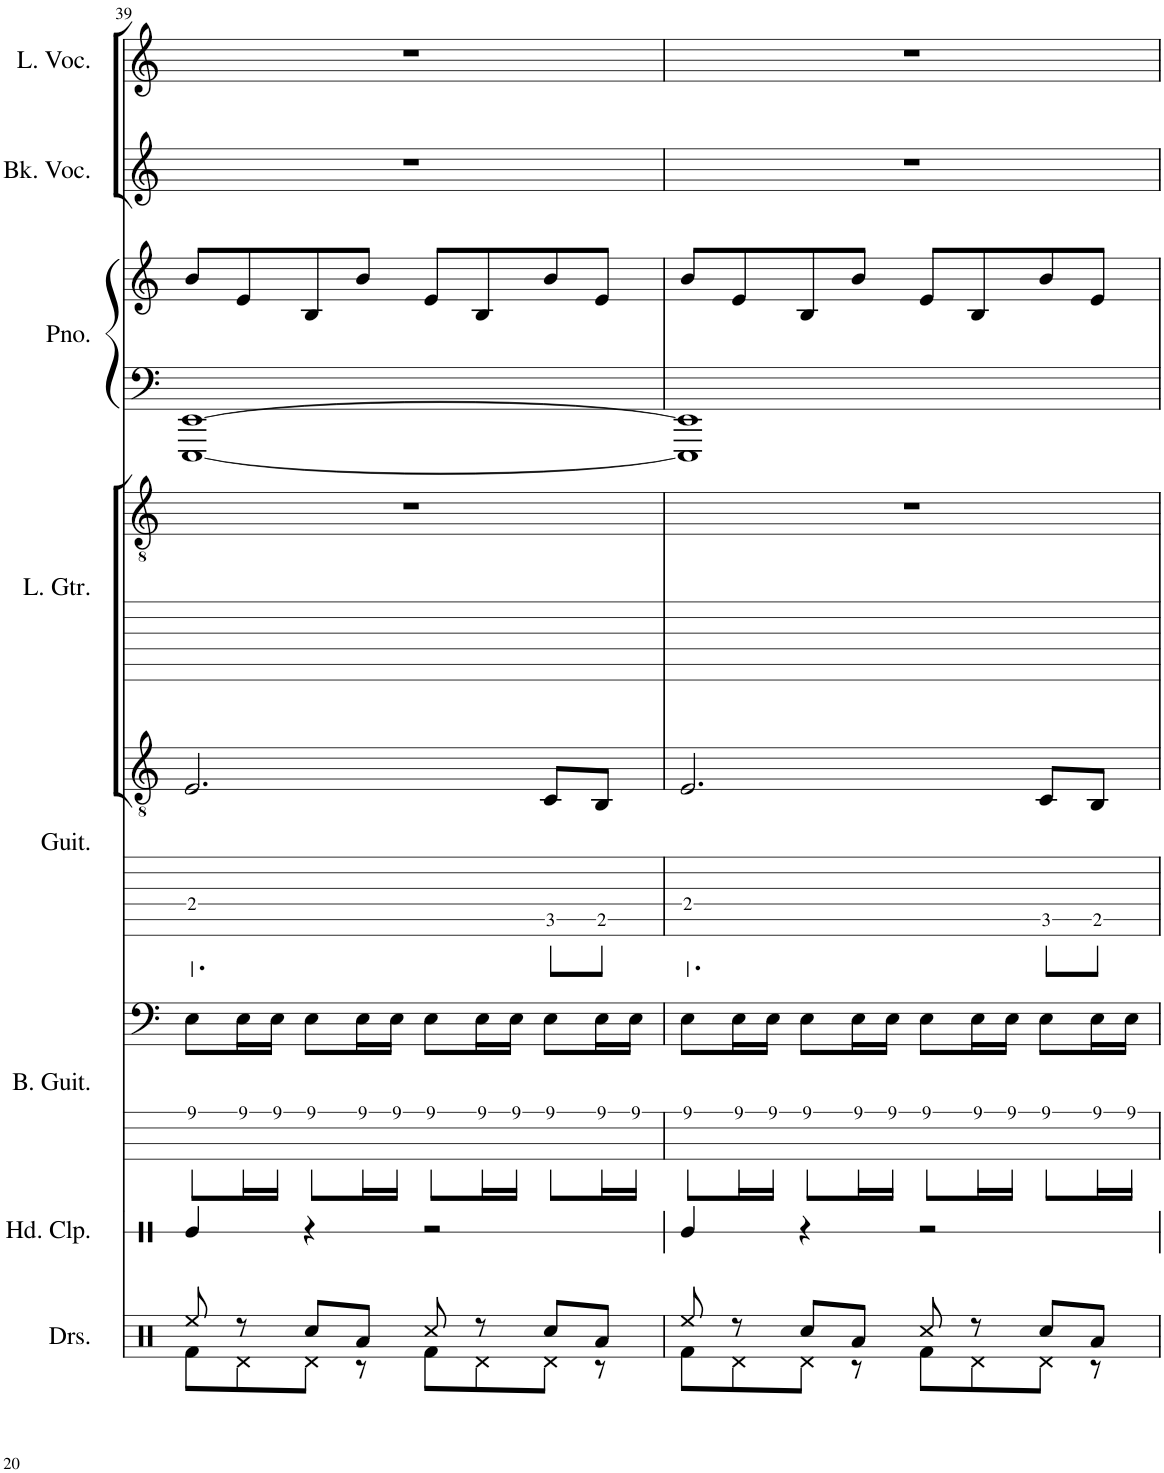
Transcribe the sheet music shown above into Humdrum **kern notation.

**kern	**kern	**kern	**kern	**kern	**kern	**kern	**kern	**kern	**kern	**kern	**kern
*part12	*part11	*part10	*part9	*part8	*part7	*part6	*part5	*part4	*part3	*part2	*part1
*staff12	*staff11	*staff10	*staff9	*staff8	*staff7	*staff6	*staff5	*staff4	*staff3	*staff2	*staff1
*I"Drumset	*I"Hand Clap	*I"Bass Guitar	*I"Bass Guitar	*I"Classical Guitar	*I"Classical Guitar	*I"Lead Guitar	*I"Lead Guitar	*I"Piano	*I"Piano	*I"Backing Vocals	*I"Lead Vocals
*I'Drs.	*I'Hd. Clp.	*I'B. Guit.	*I'B. Guit.	*I'Guit.	*I'Guit.	*I'L. Gtr.	*I'L. Gtr.	*I'Pno.	*I'Pno.	*I'Bk. Voc.	*I'L. Voc.
!!LO:PB:g=z
*clefX	*clefX	*	*clefF4	*	*clefGv2	*	*clefGv2	*clefF4	*clefG2	*clefG2	*clefG2
*	*	*Trd7c12	*Trd7c12	*	*	*	*	*	*	*	*
*k[]	*k[]	*k[]	*k[]	*k[]	*k[]	*k[]	*k[]	*k[]	*k[]	*k[]	*k[]
*M4/4	*M4/4	*M4/4	*M4/4	*M4/4	*M4/4	*M4/4	*M4/4	*M4/4	*M4/4	*M4/4	*M4/4
=39	=39	=39	=39	=39	=39	=39	=39	=39	=39	=39	=39
*^	*	*	*	*	*	*	*	*	*	*	*
8Ree/	8Rf\L	4Re/	8E\L	8E\L	2.E\	2.E/	1r	1r	[1EEE [1EE	8b/L	1r	1r
8r	8Rd\	.	16E\L	16E\L	.	.	.	.	.	8e/	.	.
.	.	.	16E\JJ	16E\JJ	.	.	.	.	.	.	.	.
8Rcc/L	8Rd\J	4r	8E\L	8E\L	.	.	.	.	.	8B/	.	.
8Ra/J	8r	.	16E\L	16E\L	.	.	.	.	.	8b/J	.	.
.	.	.	16E\JJ	16E\JJ	.	.	.	.	.	.	.	.
8Rcc/	8Rf\L	2r	8E\L	8E\L	.	.	.	.	.	8e/L	.	.
8r	8Rd\	.	16E\L	16E\L	.	.	.	.	.	8B/	.	.
.	.	.	16E\JJ	16E\JJ	.	.	.	.	.	.	.	.
8Rcc/L	8Rd\J	.	8E\L	8E\L	8C\L	8C/L	.	.	.	8b/	.	.
8Ra/J	8r	.	16E\L	16E\L	8BB\J	8BB/J	.	.	.	8e/J	.	.
.	.	.	16E\JJ	16E\JJ	.	.	.	.	.	.	.	.
=40	=40	=40	=40	=40	=40	=40	=40	=40	=40	=40	=40	=40
8Ree/	8Rf\L	4Re/	8E\L	8E\L	2.E\	2.E/	1r	1r	1EEE] 1EE]	8b/L	1r	1r
8r	8Rd\	.	16E\L	16E\L	.	.	.	.	.	8e/	.	.
.	.	.	16E\JJ	16E\JJ	.	.	.	.	.	.	.	.
8Rcc/L	8Rd\J	4r	8E\L	8E\L	.	.	.	.	.	8B/	.	.
8Ra/J	8r	.	16E\L	16E\L	.	.	.	.	.	8b/J	.	.
.	.	.	16E\JJ	16E\JJ	.	.	.	.	.	.	.	.
8Rcc/	8Rf\L	2r	8E\L	8E\L	.	.	.	.	.	8e/L	.	.
8r	8Rd\	.	16E\L	16E\L	.	.	.	.	.	8B/	.	.
.	.	.	16E\JJ	16E\JJ	.	.	.	.	.	.	.	.
8Rcc/L	8Rd\J	.	8E\L	8E\L	8C\L	8C/L	.	.	.	8b/	.	.
8Ra/J	8r	.	16E\L	16E\L	8BB\J	8BB/J	.	.	.	8e/J	.	.
.	.	.	16E\JJ	16E\JJ	.	.	.	.	.	.	.	.
*v	*v	*	*	*	*	*	*	*	*	*	*	*
=	=	=	=	=	=	=	=	=	=	=	=
*-	*-	*-	*-	*-	*-	*-	*-	*-	*-	*-	*-
